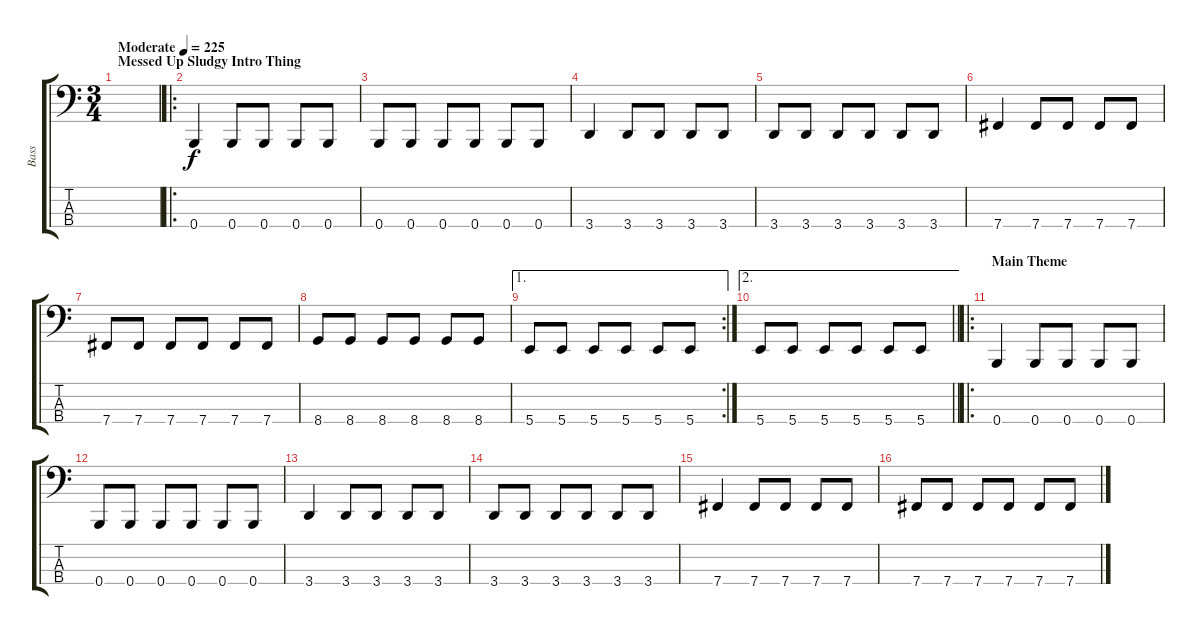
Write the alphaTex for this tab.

\track ("Bass" "Bass") {instrument electricbassfinger}
\staff {score tabs}
\tuning (D2 A1 E1 B0) {hide}
\ts (3 4)
\section ("" "Messed Up Sludgy Intro Thing")
\tempo (225 "Moderate")
\clef f4
\ks c
|
\ro
0.4.4 0.4.8 0.4.8 0.4.8 0.4.8 |
0.4.8 0.4.8 0.4.8 0.4.8 0.4.8 0.4.8 |
3.4.4 3.4.8 3.4.8 3.4.8 3.4.8 |
3.4.8 3.4.8 3.4.8 3.4.8 3.4.8 3.4.8 |
7.4.4 7.4.8 7.4.8 7.4.8 7.4.8 |
7.4.8 7.4.8 7.4.8 7.4.8 7.4.8 7.4.8 |
8.4.8 8.4.8 8.4.8 8.4.8 8.4.8 8.4.8 |
\ae 1
\rc 2
5.4.8 5.4.8 5.4.8 5.4.8 5.4.8 5.4.8 |
\ae 2
\barLineRight lightlight
5.4.8 5.4.8 5.4.8 5.4.8 5.4.8 5.4.8 |
\ro
\section ("" "Main Theme")
0.4.4{volume 12} 0.4.8 0.4.8 0.4.8 0.4.8 |
0.4.8 0.4.8 0.4.8 0.4.8 0.4.8 0.4.8 |
3.4.4 3.4.8 3.4.8 3.4.8 3.4.8 |
3.4.8 3.4.8 3.4.8 3.4.8 3.4.8 3.4.8 |
7.4.4 7.4.8 7.4.8 7.4.8 7.4.8 |
7.4.8 7.4.8 7.4.8 7.4.8 7.4.8 7.4.8
